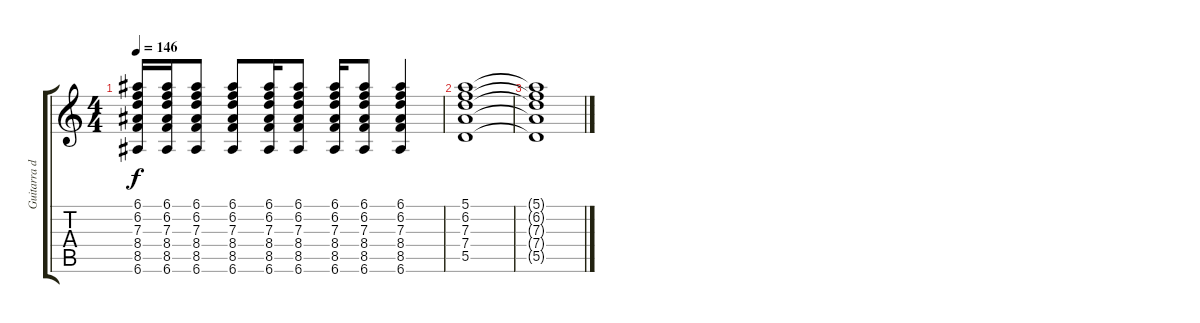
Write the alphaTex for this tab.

\track ("Guitarra de Apoyo" "Guitarra d") {instrument distortionguitar}
\staff {score tabs}
\tuning (E4 B3 G3 D3 A2 E2) {hide}
\ts (4 4)
\tempo 146
\clef g2
\ks c
(6.1 6.2 7.3 8.4 8.5 6.6).16{dy f} (6.1 6.2 7.3 8.4 8.5 6.6).16 (6.1 6.2 7.3 8.4 8.5 6.6).8 (6.1 6.2 7.3 8.4 8.5 6.6).8 (6.1 6.2 7.3 8.4 8.5 6.6).16 (6.1 6.2 7.3 8.4 8.5 6.6).8 (6.1 6.2 7.3 8.4 8.5 6.6).16 (6.1 6.2 7.3 8.4 8.5 6.6).8 (6.1 6.2 7.3 8.4 8.5 6.6).4 |
(5.1 6.2 7.3 7.4 5.5).1 |
(5.1{t} 6.2{t} 7.3{t} 7.4{t} 5.5{t}).1
